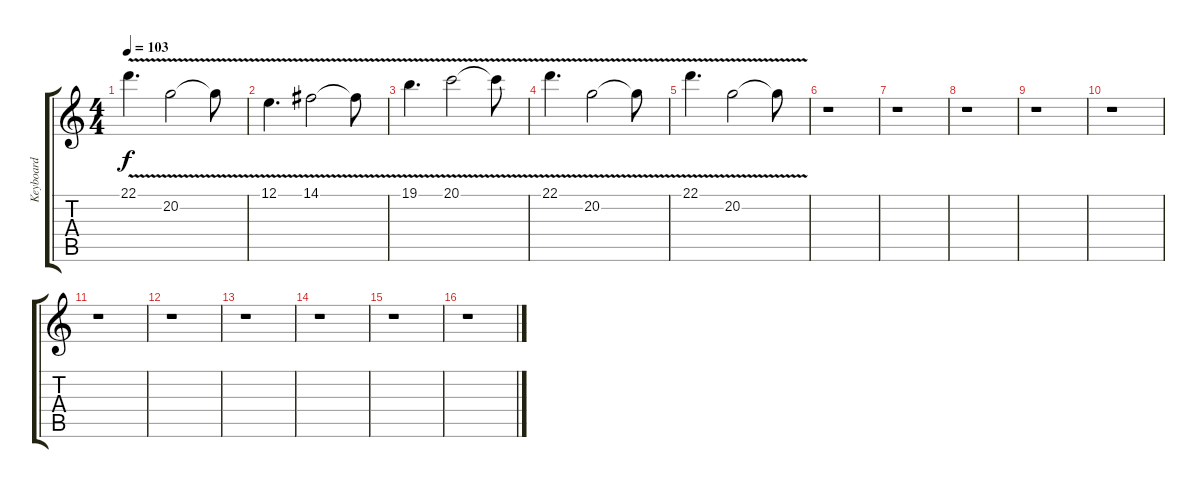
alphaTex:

\track ("Keyboard" "Keyboard") {instrument choiraahs}
\staff {score tabs}
\tuning (E4 B3 G3 D3 A2 D2) {hide}
\ts (4 4)
\tempo 103
\clef g2
\ks c
22.1{v}.4{d dy f} 20.2{v}.2 20.2{t}.8 |
12.1{v}.4{d volume 11} 14.1{v}.2 14.1{t}.8 |
19.1{v}.4{d} 20.1{v}.2 20.1{t}.8 |
22.1{v}.4{d} 20.2{v}.2 20.2{t}.8 |
22.1{v}.4{d} 20.2{v}.2 20.2{t}.8 |
r.1 |
r.1 |
r.1 |
r.1 |
r.1 |
r.1 |
r.1 |
r.1 |
r.1 |
r.1 |
r.1
